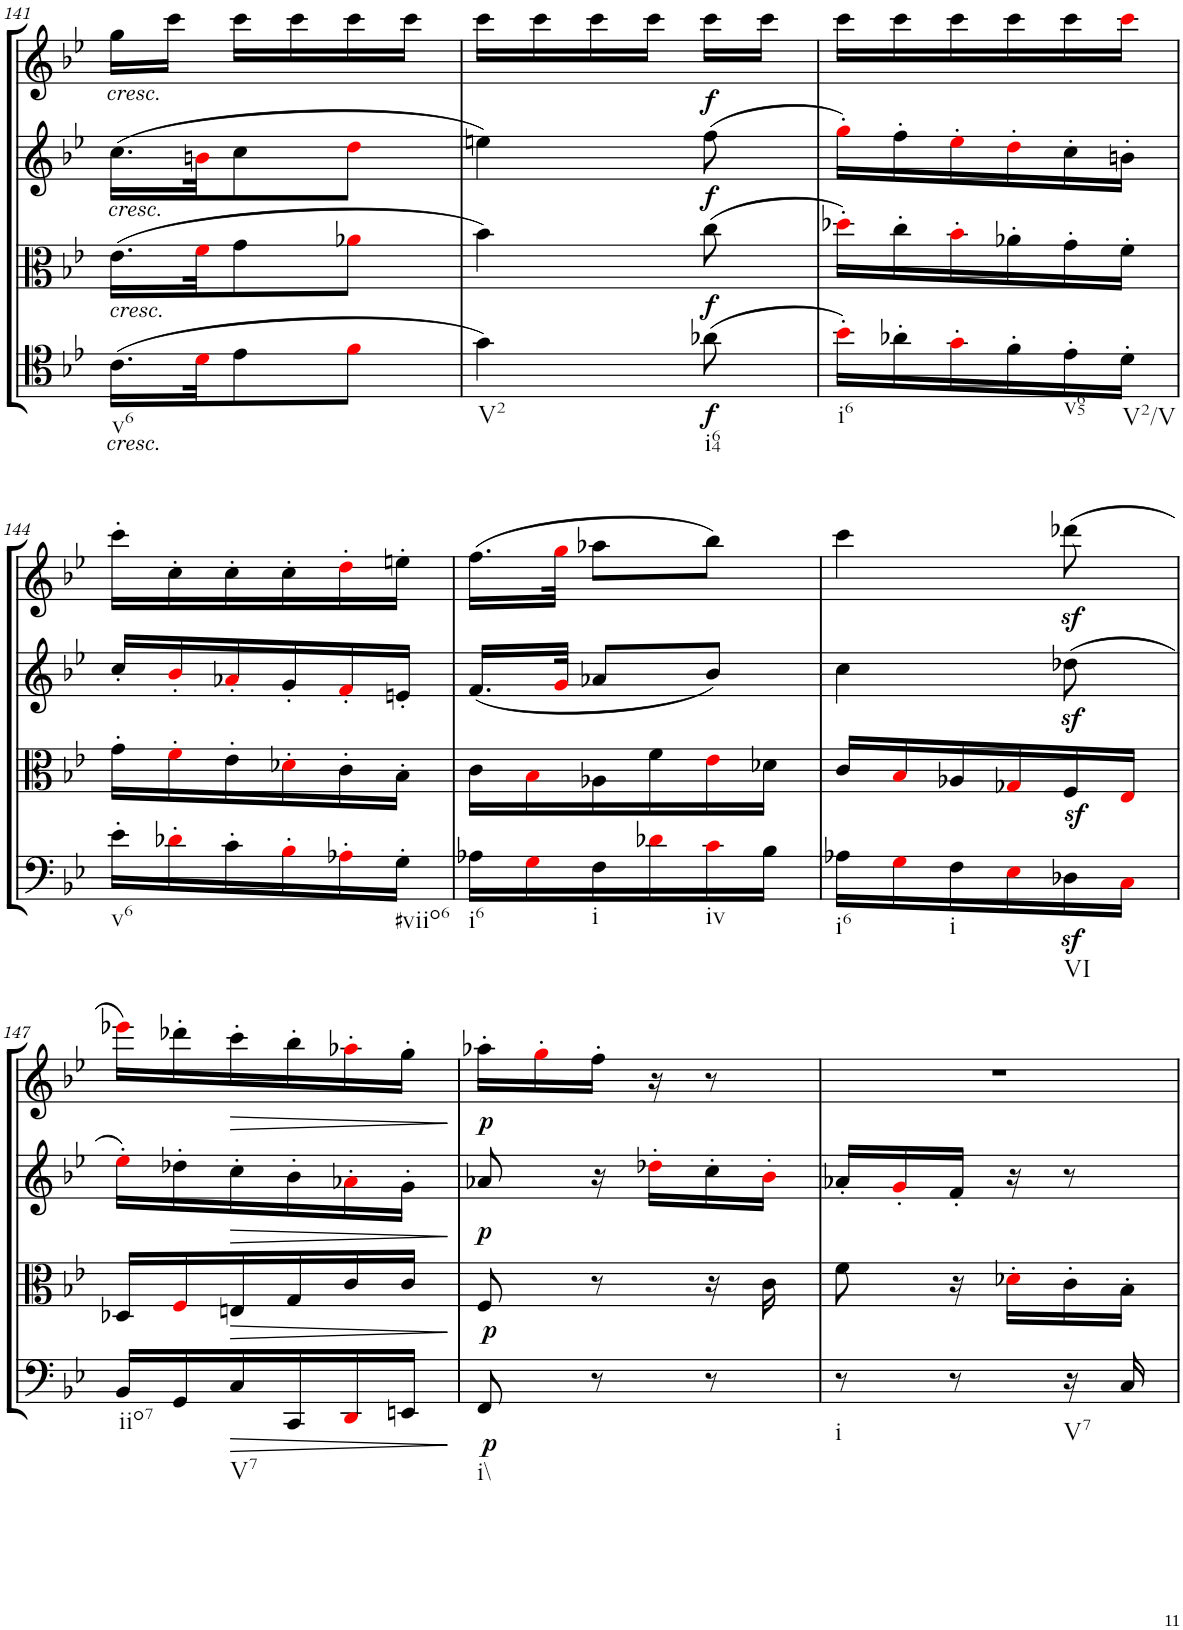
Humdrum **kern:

**kern	**dynam	**kern	**dynam	**kern	**dynam	**kern	**dynam
*part4	*part4	*part3	*part3	*part2	*part2	*part1	*part1
*staff4	*staff4	*staff3	*staff3	*staff2	*staff2	*staff1	*staff1
*I"Cello	*	*I"Viola	*	*I"2nd Violin	*	*I"1st Violin	*
*	*	*I'Vla	*	*I'Vln	*	*I'Vln	*
!!LO:PB:g=z
*clefC4	*	*clefC3	*	*clefG2	*	*clefG2	*
*k[b-e-]	*	*k[b-e-]	*	*k[b-e-]	*	*k[b-e-]	*
*B-:	*	*B-:	*	*B-:	*	*B-:	*
*M3/8	*	*M3/8	*	*M3/8	*	*M3/8	*
=141	=141	=141	=141	=141	=141	=141	=141
!	!	!	!	!	!	!LO:TX:b:i:t=cresc.	!
!	!	!	!	!LO:TX:b:i:t=cresc.	!	!	!
!	!	!LO:TX:b:i:t=cresc.	!	!	!	!	!
!LO:TX:b:i:t=cresc.	!	!	!	!	!	!	!
!LO:TX:b:t=v6	!	!	!	!	!	!	!
(16.c\LL	.	(16.e-\LL	.	(16.cc\LL	.	16gg\LL	.
.	.	.	.	.	.	16ccc\JJ	.
32di\JK	.	32fi\JK	.	32bni\JK	.	.	.
8e-\	.	8g\	.	8cc\	.	16ccc\LL	.
.	.	.	.	.	.	16ccc\	.
8fi\J	.	8a-Xi\J	.	8ddi\J	.	16ccc\	.
.	.	.	.	.	.	16ccc\JJ	.
=142	=142	=142	=142	=142	=142	=142	=142
!LO:TX:b:t=V2	!	!	!	!	!	!	!
4g\)	.	4b-\)	.	4een\)	.	16ccc\LL	.
.	.	.	.	.	.	16ccc\	.
.	.	.	.	.	.	16ccc\	.
.	.	.	.	.	.	16ccc\JJ	.
!LO:TX:b:t=i64	!	!	!	!	!	!	!
!	!LO:DY:b	!	!LO:DY:b	!	!LO:DY:b	!	!LO:DY:b
(8a-X\	f	(8cc\	f	(8ff\	f	16ccc\LL	f
.	.	.	.	.	.	16ccc\JJ	.
=143	=143	=143	=143	=143	=143	=143	=143
!LO:TX:b:t=i6	!	!	!	!	!	!	!
16b-'i\LL)	.	16dd-X'i\LL)	.	16gg'i\LL)	.	16ccc\LL	.
16a-X'\	.	16cc'\	.	16ff'\	.	16ccc\	.
16g'i\	.	16b-'i\	.	16ee-'i\	.	16ccc\	.
16f'\	.	16a-X'\	.	16dd'i\	.	16ccc\	.
!LO:TX:b:t=v65	!	!	!	!	!	!	!
16e-'\	.	16g'\	.	16cc'\	.	16ccc\	.
!LO:TX:b:t=V2/V	!	!	!	!	!	!	!
16d'\JJ	.	16f'\JJ	.	16bn'\JJ	.	16ccci\JJ	.
!!LO:LB:g=z
=144	=144	=144	=144	=144	=144	=144	=144
!LO:TX:b:t=v6	!	!	!	!	!	!	!
16e-'\LL	.	16g'\LL	.	16cc'/LL	.	16ccc'\LL	.
16d-X'i\	.	16f'i\	.	16b-'i/	.	16cc'\	.
16c'\	.	16e-'\	.	16a-X'i/	.	16cc'\	.
16B-'i\	.	16d-X'i\	.	16g'/	.	16cc'\	.
16A-X'i\	.	16c'\	.	16f'i/	.	16dd'i\	.
!LO:TX:b:t=#viio6	!	!	!	!	!	!	!
16G'\JJ	.	16B-'\JJ	.	16en'/JJ	.	16een'\JJ	.
=145	=145	=145	=145	=145	=145	=145	=145
!LO:TX:b:t=i6	!	!	!	!	!	!	!
16A-X\LL	.	16c\LL	.	(16.f/LL	.	(16.ff\LL	.
16Gi\	.	16B-i\	.	.	.	.	.
.	.	.	.	32gi/JJk	.	32ggi\JJk	.
!LO:TX:b:t=i	!	!	!	!	!	!	!
16F\	.	16A-X\	.	8a-X/L	.	8aa-X\L	.
16d-Xi\	.	16f\	.	.	.	.	.
!LO:TX:b:t=iv	!	!	!	!	!	!	!
16ci\	.	16e-i\	.	8b-/J)	.	8bb-\J)	.
16B-\JJ	.	16d-X\JJ	.	.	.	.	.
=146	=146	=146	=146	=146	=146	=146	=146
!LO:TX:b:t=i6	!	!	!	!	!	!	!
16A-X\LL	.	16c/LL	.	4cc\	.	4ccc\	.
16Gi\	.	16B-i/	.	.	.	.	.
!LO:TX:b:t=i	!	!	!	!	!	!	!
16F\	.	16A-X/	.	.	.	.	.
16E-i\	.	16G-Xi/	.	.	.	.	.
!LO:TX:b:t=VI	!	!	!	!	!	!	!
16D-Xz<\	.	16Fz</	.	(8dd-Xz<\	.	(8ddd-Xz<\	.
16Ci\JJ	.	16E-i/JJ	.	.	.	.	.
!!LO:LB:g=z
=147	=147	=147	=147	=147	=147	=147	=147
!LO:TX:b:t=iio7	!	!	!	!	!	!	!
16BB-/LL	.	16D-X/LL	.	16ee-'i\LL)	.	16eee-Xi\LL)	.
16GG/	.	16Fi/	.	16dd-X'\	.	16ddd-X'\	.
!LO:TX:b:t=V7	!	!	!	!	!	!	!
!	!LO:HP:b	!	!LO:HP:b	!	!LO:HP:b	!	!LO:HP:b
16C/	>	16En/	>	16cc'\	>	16ccc'\	>
16CC/	.	16G/	.	16b-'\	.	16bb-'\	.
16DDi/	.	16c/	.	16a-X'i\	.	16aa-X'i\	.
16EEn/JJ	.	16c/JJ	.	16g'\JJ	.	16gg'\JJ	.
.	]	.	]	.	]	.	]
=148	=148	=148	=148	=148	=148	=148	=148
!LO:TX:b:t=i\\	!	!	!	!	!	!	!
!	!LO:DY:b	!	!LO:DY:b	!	!	!	!
!	!	!	!LO:DY:n=1:a	!	!	!	!LO:DY:b
8FF/	p	8F/	p p	8a-X/	.	16aa-X'\LL	p
.	.	.	.	.	.	16gg'i\	.
8r	.	8r	.	16r	.	16ff'\JJ	.
.	.	.	.	16dd-X'i\LL	.	16r	.
8r	.	16r	.	16cc'\	.	8r	.
.	.	16c\	.	16b-'i\JJ	.	.	.
=149	=149	=149	=149	=149	=149	=149	=149
!LO:TX:b:t=i	!	!	!	!	!	!	!
8r	.	8f\	.	16a-X'/LL	.	4.r	.
.	.	.	.	16g'i/	.	.	.
8r	.	16r	.	16f'/JJ	.	.	.
.	.	16d-X'i\LL	.	16r	.	.	.
!LO:TX:b:t=V7	!	!	!	!	!	!	!
16r	.	16c'\	.	8r	.	.	.
16C/	.	16B-'\JJ	.	.	.	.	.
=	=	=	=	=	=	=	=
*-	*-	*-	*-	*-	*-	*-	*-
